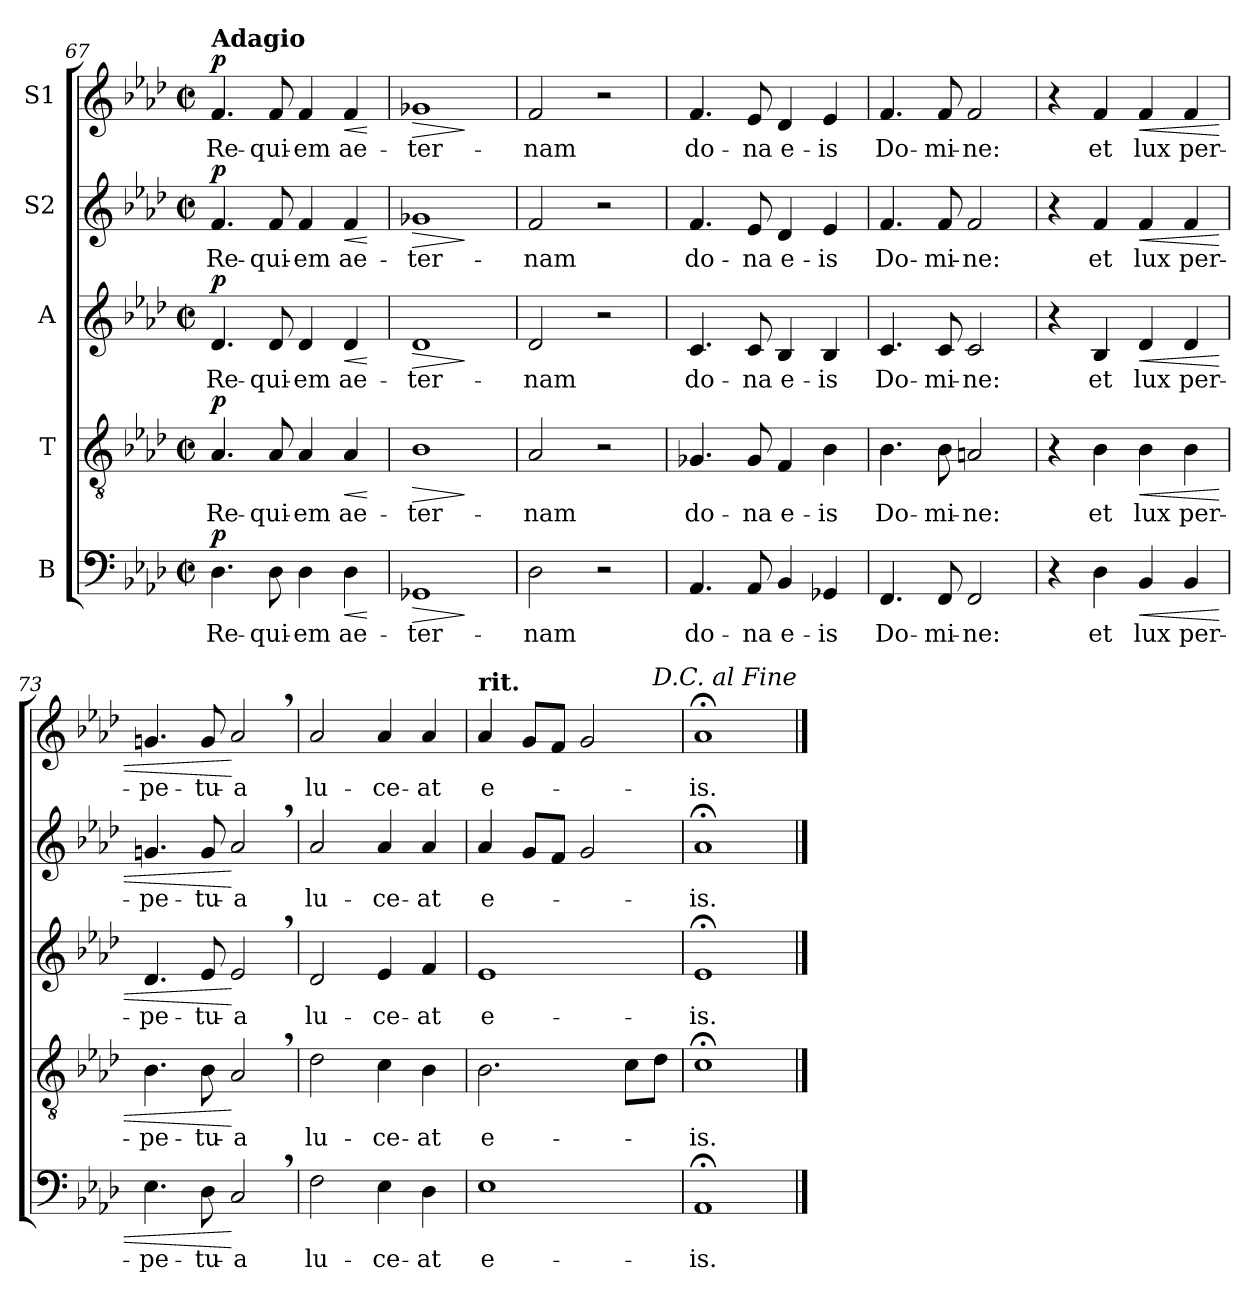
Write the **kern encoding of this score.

**kern	**text	**dynam	**kern	**text	**dynam	**kern	**text	**dynam	**kern	**text	**dynam	**kern	**text	**dynam
*part5	*part5	*part5	*part4	*part4	*part4	*part3	*part3	*part3	*part2	*part2	*part2	*part1	*part1	*part1
*staff5	*staff5	*staff5	*staff4	*staff4	*staff4	*staff3	*staff3	*staff3	*staff2	*staff2	*staff2	*staff1	*staff1	*staff1
*I"B	*	*	*I"T	*	*	*I"A	*	*	*I"S2	*	*	*I"S1	*	*
*clefF4	*	*	*clefGv2	*	*	*clefG2	*	*	*clefG2	*	*	*clefG2	*	*
*k[b-e-a-d-]	*	*	*k[b-e-a-d-]	*	*	*k[b-e-a-d-]	*	*	*k[b-e-a-d-]	*	*	*k[b-e-a-d-]	*	*
*M2/2	*	*	*M2/2	*	*	*M2/2	*	*	*M2/2	*	*	*M2/2	*	*
*met(c|)	*	*	*met(c|)	*	*	*met(c|)	*	*	*met(c|)	*	*	*met(c|)	*	*
*MM72	*	*	*MM72	*	*	*MM72	*	*	*MM72	*	*	*MM72	*	*
=67	=67	=67	=67	=67	=67	=67	=67	=67	=67	=67	=67	=67	=67	=67
!	!	!	!	!	!	!	!	!	!	!	!	!LO:TX:a:B:t=Adagio	!	!
!	!	!LO:DY:a	!	!	!LO:DY:a	!	!	!LO:DY:a	!	!	!LO:DY:a	!	!	!LO:DY:a
4.D-\	Re-	p	4.A-/	Re-	p	4.d-/	Re-	p	4.f/	Re-	p	4.f/	Re-	p
8D-\	-qui-	.	8A-/	-qui-	.	8d-/	-qui-	.	8f/	-qui-	.	8f/	-qui-	.
4D-\	-em	.	4A-/	-em	.	4d-/	-em	.	4f/	-em	.	4f/	-em	.
!	!	!LO:HP:b	!	!	!LO:HP:b	!	!	!LO:HP:b	!	!	!LO:HP:b	!	!	!LO:HP:b
4D-\	ae-	<	4A-/	ae-	<	4d-/	ae-	<	4f/	ae-	<	4f/	ae-	<
.	.	[	.	.	[	.	.	[	.	.	[	.	.	[
=68	=68	=68	=68	=68	=68	=68	=68	=68	=68	=68	=68	=68	=68	=68
!	!	!LO:HP:b	!	!	!LO:HP:b	!	!	!LO:HP:b	!	!	!LO:HP:b	!	!	!LO:HP:b
1GG-X	-ter-	>	1B-	-ter-	>	1d-	-ter-	>	1g-X	-ter-	>	1g-X	-ter-	>
.	.	]	.	.	]	.	.	]	.	.	]	.	.	]
=69	=69	=69	=69	=69	=69	=69	=69	=69	=69	=69	=69	=69	=69	=69
2D-\	-nam	.	2A-/	-nam	.	2d-/	-nam	.	2f/	-nam	.	2f/	-nam	.
2r	.	.	2r	.	.	2r	.	.	2r	.	.	2r	.	.
=70	=70	=70	=70	=70	=70	=70	=70	=70	=70	=70	=70	=70	=70	=70
4.AA-/	do-	.	4.G-X/	do-	.	4.c/	do-	.	4.f/	do-	.	4.f/	do-	.
8AA-/	-na	.	8G-/	-na	.	8c/	-na	.	8e-/	-na	.	8e-/	-na	.
4BB-/	e-	.	4F/	e-	.	4B-/	e-	.	4d-/	e-	.	4d-/	e-	.
4GG-X/	-is	.	4B-\	-is	.	4B-/	-is	.	4e-/	-is	.	4e-/	-is	.
=71	=71	=71	=71	=71	=71	=71	=71	=71	=71	=71	=71	=71	=71	=71
4.FF/	Do-	.	4.B-\	Do-	.	4.c/	Do-	.	4.f/	Do-	.	4.f/	Do-	.
8FF/	-mi-	.	8B-\	-mi-	.	8c/	-mi-	.	8f/	-mi-	.	8f/	-mi-	.
2FF/	-ne:	.	2An/	-ne:	.	2c/	-ne:	.	2f/	-ne:	.	2f/	-ne:	.
!!LO:LB:g=z
=72	=72	=72	=72	=72	=72	=72	=72	=72	=72	=72	=72	=72	=72	=72
4r	.	.	4r	.	.	4r	.	.	4r	.	.	4r	.	.
4D-\	et	.	4B-\	et	.	4B-/	et	.	4f/	et	.	4f/	et	.
!	!	!LO:HP:b	!	!	!LO:HP:b	!	!	!LO:HP:b	!	!	!LO:HP:b	!	!	!LO:HP:b
4BB-/	lux	<	4B-\	lux	<	4d-/	lux	<	4f/	lux	<	4f/	lux	<
4BB-/	per-	.	4B-\	per-	.	4d-/	per-	.	4f/	per-	.	4f/	per-	.
=73	=73	=73	=73	=73	=73	=73	=73	=73	=73	=73	=73	=73	=73	=73
4.E-\	-pe-	.	4.B-\	-pe-	.	4.d-/	-pe-	.	4.gni/	-pe-	.	4.gni/	-pe-	.
8D-\	-tu-	.	8B-\	-tu-	.	8e-/	-tu-	.	8g/	-tu-	.	8g/	-tu-	.
2C,/	-a	[	2A-,/	-a	[	2e-,/	-a	[	2a-,/	-a	[	2a-,/	-a	[
=74	=74	=74	=74	=74	=74	=74	=74	=74	=74	=74	=74	=74	=74	=74
2F\	lu-	.	2d-\	lu-	.	2d-/	lu-	.	2a-/	lu-	.	2a-/	lu-	.
4E-\	-ce-	.	4c\	-ce-	.	4e-/	-ce-	.	4a-/	-ce-	.	4a-/	-ce-	.
4D-\	-at	.	4B-\	-at	.	4f/	-at	.	4a-/	-at	.	4a-/	-at	.
=75	=75	=75	=75	=75	=75	=75	=75	=75	=75	=75	=75	=75	=75	=75
!	!	!	!	!	!	!	!	!	!	!	!	!LO:TX:a:B:t=rit.	!	!
1E-	e-	.	2.B-\	e-	.	1e-	e-	.	4a-/	e-	.	4a-/	e-	.
.	.	.	.	.	.	.	.	.	8g/L	.	.	8g/L	.	.
.	.	.	.	.	.	.	.	.	8f/J	.	.	8f/J	.	.
.	.	.	.	.	.	.	.	.	2g/	.	.	2g/	.	.
.	.	.	8c\L	.	.	.	.	.	.	.	.	.	.	.
.	.	.	8d-\J	.	.	.	.	.	.	.	.	.	.	.
=76	=76	=76	=76	=76	=76	=76	=76	=76	=76	=76	=76	=76	=76	=76
1AA-;<	-is.	.	1c;<	-is.	.	1e-;<	-is.	.	1a-;<	-is.	.	1a-;<	-is.	.
!	!	!	!	!	!	!	!	!	!	!	!	!LO:TX:a:t=<i>D.C. al Fine</i>	!	!
==	==	==	==	==	==	==	==	==	==	==	==	==	==	==
*-	*-	*-	*-	*-	*-	*-	*-	*-	*-	*-	*-	*-	*-	*-
